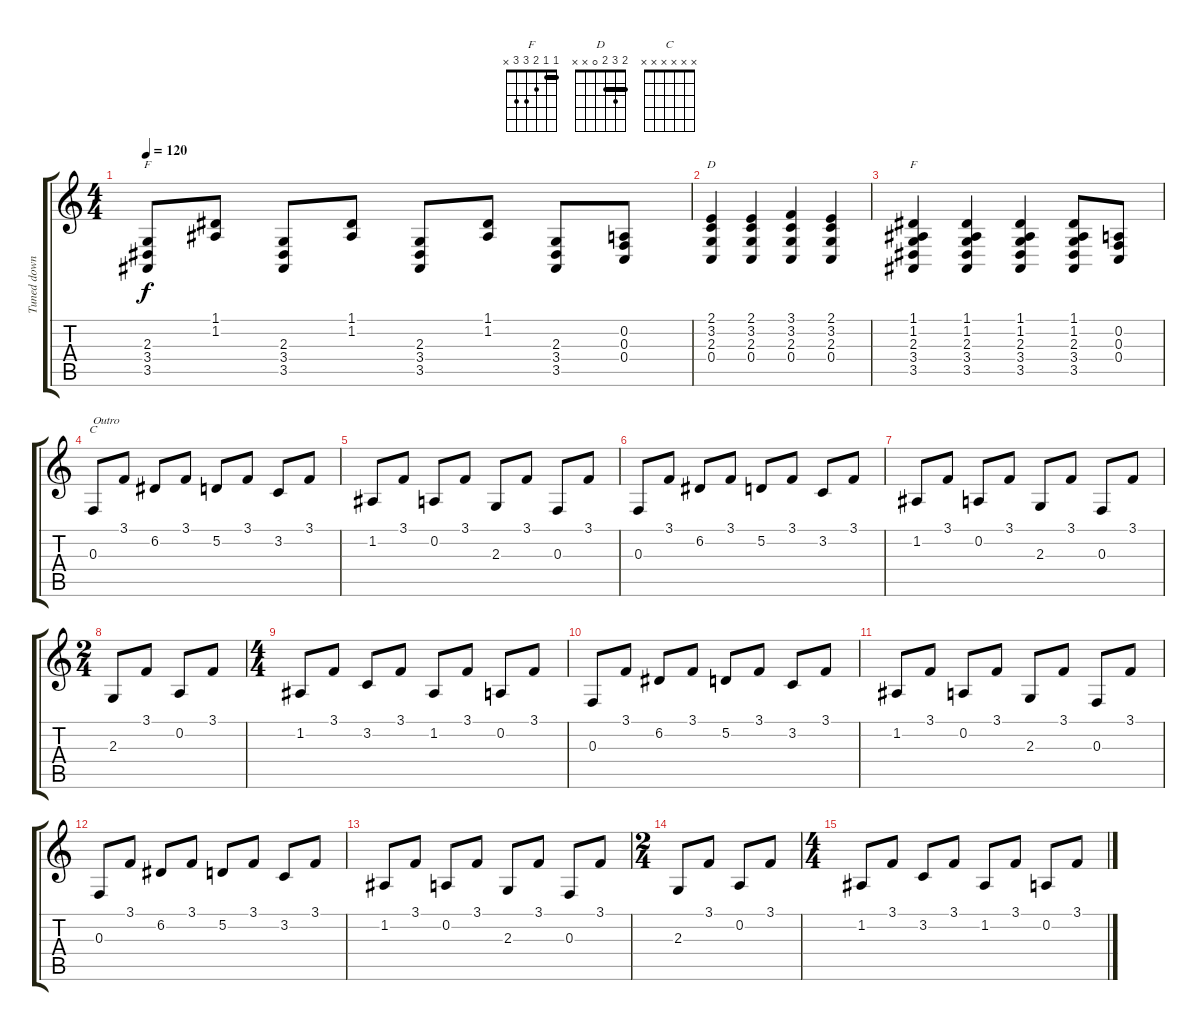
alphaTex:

\track ("Tuned down 2 steps keyboard" "Tuned down") {instrument clavinet}
\staff {score tabs}
\tuning (D4 A3 F3 C3 G2 D2) {hide}
\chord ("F" 1 1 2 3 3 1) {barre 1}
\chord ("D" 2 3 2 0 x x) {barre 2}
\chord ("F" 1 1 2 3 3 x) {barre 1}
\chord ("C" x x x x x x)
\ts (4 4)
\tempo 120
\clef g2
\ks c
(2.3 3.4 3.5).8{ch "F" dy f} (1.1 1.2).8 (2.3 3.4 3.5).8 (1.1 1.2).8 (2.3 3.4 3.5).8 (1.1 1.2).8 (2.3 3.4 3.5).8 (0.2 0.3 0.4).8 |
(2.1 3.2 2.3 0.4).4{ch "D"} (2.1 3.2 2.3 0.4).4 (3.1 3.2 2.3 0.4).4 (2.1 3.2 2.3 0.4).4 |
(1.1 1.2 2.3 3.4 3.5).4{ch "F"} (1.1 1.2 2.3 3.4 3.5).4 (1.1 1.2 2.3 3.4 3.5).4 (1.1 1.2 2.3 3.4 3.5).8 (0.2 0.3 0.4).8 |
0.3.8{ch "C" txt "Outro"} 3.1.8 6.2.8 3.1.8 5.2.8 3.1.8 3.2.8 3.1.8 |
1.2.8 3.1.8 0.2.8 3.1.8 2.3.8 3.1.8 0.3.8 3.1.8 |
0.3.8 3.1.8 6.2.8 3.1.8 5.2.8 3.1.8 3.2.8 3.1.8 |
1.2.8 3.1.8 0.2.8 3.1.8 2.3.8 3.1.8 0.3.8 3.1.8 |
\ts (2 4)
2.3.8 3.1.8 0.2.8 3.1.8 |
\ts (4 4)
1.2.8 3.1.8 3.2.8 3.1.8 1.2.8 3.1.8 0.2.8 3.1.8 |
0.3.8 3.1.8 6.2.8 3.1.8 5.2.8 3.1.8 3.2.8 3.1.8 |
1.2.8 3.1.8 0.2.8 3.1.8 2.3.8 3.1.8 0.3.8 3.1.8 |
0.3.8{volume 0} 3.1.8 6.2.8 3.1.8 5.2.8 3.1.8 3.2.8 3.1.8 |
1.2.8 3.1.8 0.2.8 3.1.8 2.3.8 3.1.8 0.3.8 3.1.8 |
\ts (2 4)
2.3.8 3.1.8 0.2.8 3.1.8 |
\ts (4 4)
1.2.8 3.1.8 3.2.8 3.1.8 1.2.8 3.1.8 0.2.8 3.1.8
